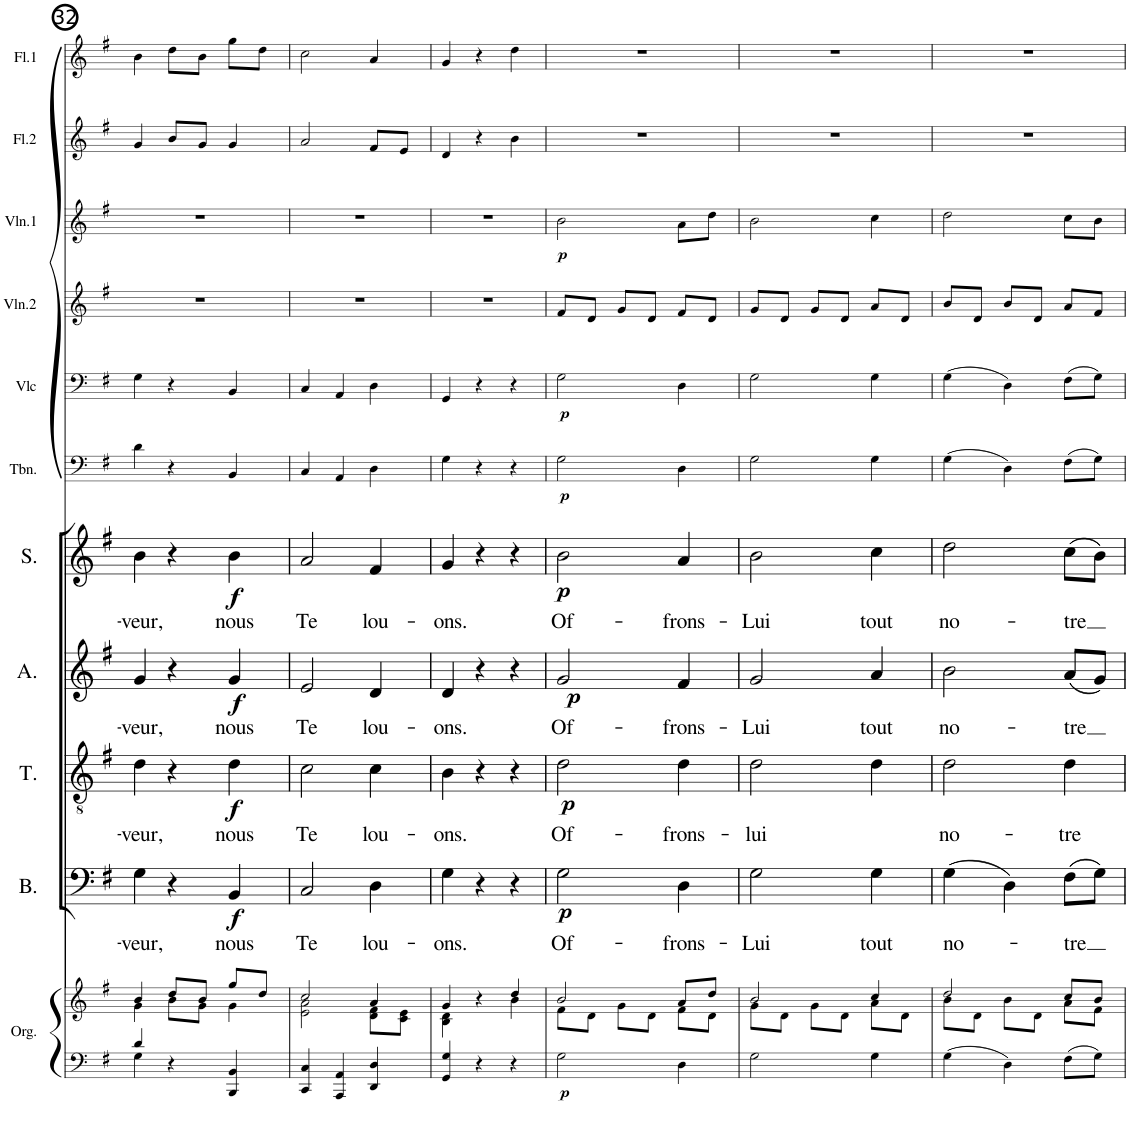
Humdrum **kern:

**kern	**kern	**dynam	**kern	**text	**dynam	**kern	**text	**dynam	**kern	**text	**dynam	**kern	**text	**dynam	**kern	**dynam	**kern	**dynam	**kern	**kern	**dynam	**kern	**kern
*part11	*part11	*part11	*part10	*part10	*part10	*part9	*part9	*part9	*part8	*part8	*part8	*part7	*part7	*part7	*part6	*part6	*part5	*part5	*part4	*part3	*part3	*part2	*part1
*staff12	*staff11	*staff11/12	*staff10	*staff10	*staff10	*staff9	*staff9	*staff9	*staff8	*staff8	*staff8	*staff7	*staff7	*staff7	*staff6	*staff6	*staff5	*staff5	*staff4	*staff3	*staff3	*staff2	*staff1
*I"Orgue	*	*	*I"Bass	*	*	*I"Ténor	*	*	*I"Alto	*	*	*I"Soprano	*	*	*I"Trombone	*	*I"Violoncelle	*	*I"Violon 2	*I"Violon 1	*	*I"Flûte 2	*I"Flûte 1
*I'Org.	*	*	*I'B.	*	*	*I'T.	*	*	*I'A.	*	*	*I'S.	*	*	*I'Tbn.	*	*I'Vlc	*	*I'Vln.2	*I'Vln.1	*	*I'Fl.2	*I'Fl.1
!!LO:PB:g=z
*clefF4	*clefG2	*	*clefF4	*	*	*clefGv2	*	*	*clefG2	*	*	*clefG2	*	*	*clefF4	*	*clefF4	*	*clefG2	*clefG2	*	*clefG2	*clefG2
*k[f#]	*k[f#]	*	*k[f#]	*	*	*k[f#]	*	*	*k[f#]	*	*	*k[f#]	*	*	*k[f#]	*	*k[f#]	*	*k[f#]	*k[f#]	*	*k[f#]	*k[f#]
*M3/4	*M3/4	*	*M3/4	*	*	*M3/4	*	*	*M3/4	*	*	*M3/4	*	*	*M3/4	*	*M3/4	*	*M3/4	*M3/4	*	*M3/4	*M3/4
=32	=32	=32	=32	=32	=32	=32	=32	=32	=32	=32	=32	=32	=32	=32	=32	=32	=32	=32	=32	=32	=32	=32	=32
*^	*^	*	*	*	*	*	*	*	*	*	*	*	*	*	*	*	*	*	*	*	*	*	*
!	!	!	!	!	!	!LO:LY:b	!	!	!LO:LY:b	!	!	!LO:LY:b	!	!	!LO:LY:b	!	!	!	!	!	!	!	!	!	!
4d/	4G\	4b/	4g\	.	4G\	-veur,	.	4d\	-veur,	.	4g/	-veur,	.	4b\	-veur,	.	4d\	.	4G\	.	2.r	2.r	.	4g/	4b\
4r	2ryy	8dd/L	8b\L	.	4r	.	.	4r	.	.	4r	.	.	4r	.	.	4r	.	4r	.	.	.	.	8b/L	8dd\L
.	.	8b/J	8g\J	.	.	.	.	.	.	.	.	.	.	.	.	.	.	.	.	.	.	.	.	8g/J	8b\J
!	!	!	!	!	!	!LO:LY:b	!LO:DY:b	!	!LO:LY:b	!LO:DY:b	!	!LO:LY:b	!LO:DY:b	!	!LO:LY:b	!LO:DY:b	!	!	!	!	!	!	!	!	!
4BBB/ 4BB/	.	8gg/L	4g\	.	4BB/	nous	f	4d\	nous	f	4g/	nous	f	4b\	nous	f	4BB/	.	4BB/	.	.	.	.	4g/	8gg\L
.	.	8dd/J	.	.	.	.	.	.	.	.	.	.	.	.	.	.	.	.	.	.	.	.	.	.	8dd\J
*v	*v	*	*	*	*	*	*	*	*	*	*	*	*	*	*	*	*	*	*	*	*	*	*	*	*
=33	=33	=33	=33	=33	=33	=33	=33	=33	=33	=33	=33	=33	=33	=33	=33	=33	=33	=33	=33	=33	=33	=33	=33	=33
!	!	!	!	!	!LO:LY:b	!	!	!LO:LY:b	!	!	!LO:LY:b	!	!	!LO:LY:b	!	!	!	!	!	!	!	!	!	!
4CC/ 4C/	2cc/	2e\ 2a\	.	2C/	Te	.	2c\	Te	.	2e/	Te	.	2a/	Te	.	4C/	.	4C/	.	2.r	2.r	.	2a/	2cc\
4AAA/ 4AA/	.	.	.	.	.	.	.	.	.	.	.	.	.	.	.	4AA/	.	4AA/	.	.	.	.	.	.
!	!	!	!	!	!LO:LY:b	!	!	!LO:LY:b	!	!	!LO:LY:b	!	!	!LO:LY:b	!	!	!	!	!	!	!	!	!	!
4DD/ 4D/	4a/	8d\ 8f#\L	.	4D\	lou-	.	4c\	lou-	.	4d/	lou-	.	4f#/	lou-	.	4D\	.	4D\	.	.	.	.	8f#/L	4a/
.	.	8c\ 8e\J	.	.	.	.	.	.	.	.	.	.	.	.	.	.	.	.	.	.	.	.	8e/J	.
=34	=34	=34	=34	=34	=34	=34	=34	=34	=34	=34	=34	=34	=34	=34	=34	=34	=34	=34	=34	=34	=34	=34	=34	=34
!	!	!	!	!	!LO:LY:b	!	!	!LO:LY:b	!	!	!LO:LY:b	!	!	!LO:LY:b	!	!	!	!	!	!	!	!	!	!
4GG/ 4G/	4g/	4B\ 4d\	.	4G\	-ons.	.	4B\	-ons.	.	4d/	-ons.	.	4g/	-ons.	.	4G\	.	4GG/	.	2.r	2.r	.	4d/	4g/
4r	4r	4ryy	.	4r	.	.	4r	.	.	4r	.	.	4r	.	.	4r	.	4r	.	.	.	.	4r	4r
4r	4dd/	4b\	.	4r	.	.	4r	.	.	4r	.	.	4r	.	.	4r	.	4r	.	.	.	.	4b\	4dd\
=35	=35	=35	=35	=35	=35	=35	=35	=35	=35	=35	=35	=35	=35	=35	=35	=35	=35	=35	=35	=35	=35	=35	=35	=35
!	!	!	!LO:DY:b=2	!	!LO:LY:b	!LO:DY:b	!	!LO:LY:b	!LO:DY:b	!	!LO:LY:b	!LO:DY:b	!	!LO:LY:b	!LO:DY:b	!	!LO:DY:b	!	!LO:DY:b	!	!	!LO:DY:b	!	!
2G\	2b/	8f#\L	p	2G\	Of-	p	2d\	Of-	p	2g/	Of-	p	2b\	Of-	p	2G\	p	2G\	p	8f#/L	2b\	p	2.r	2.r
.	.	8d\J	.	.	.	.	.	.	.	.	.	.	.	.	.	.	.	.	.	8d/J	.	.	.	.
.	.	8g\L	.	.	.	.	.	.	.	.	.	.	.	.	.	.	.	.	.	8g/L	.	.	.	.
.	.	8d\J	.	.	.	.	.	.	.	.	.	.	.	.	.	.	.	.	.	8d/J	.	.	.	.
!	!	!	!	!	!LO:LY:b	!	!	!LO:LY:b	!	!	!LO:LY:b	!	!	!LO:LY:b	!	!	!	!	!	!	!	!	!	!
4D\	8a/L	8f#\L	.	4D\	-frons-	.	4d\	-frons-	.	4f#/	-frons-	.	4a/	-frons-	.	4D\	.	4D\	.	8f#/L	8a\L	.	.	.
.	8dd/J	8d\J	.	.	.	.	.	.	.	.	.	.	.	.	.	.	.	.	.	8d/J	8dd\J	.	.	.
=36	=36	=36	=36	=36	=36	=36	=36	=36	=36	=36	=36	=36	=36	=36	=36	=36	=36	=36	=36	=36	=36	=36	=36	=36
!	!	!	!	!	!LO:LY:b	!	!	!LO:LY:b	!	!	!LO:LY:b	!	!	!LO:LY:b	!	!	!	!	!	!	!	!	!	!
2G\	2b/	8g\L	.	2G\	-Lui	.	2d\	-lui	.	2g/	-Lui	.	2b\	-Lui	.	2G\	.	2G\	.	8g/L	2b\	.	2.r	2.r
.	.	8d\J	.	.	.	.	.	.	.	.	.	.	.	.	.	.	.	.	.	8d/J	.	.	.	.
.	.	8g\L	.	.	.	.	.	.	.	.	.	.	.	.	.	.	.	.	.	8g/L	.	.	.	.
.	.	8d\J	.	.	.	.	.	.	.	.	.	.	.	.	.	.	.	.	.	8d/J	.	.	.	.
!	!	!	!	!	!LO:LY:b	!	!	!	!	!	!LO:LY:b	!	!	!LO:LY:b	!	!	!	!	!	!	!	!	!	!
4G\	4cc/	8a\L	.	4G\	tout	.	4d\	.	.	4a/	tout	.	4cc\	tout	.	4G\	.	4G\	.	8a/L	4cc\	.	.	.
.	.	8d\J	.	.	.	.	.	.	.	.	.	.	.	.	.	.	.	.	.	8d/J	.	.	.	.
=37	=37	=37	=37	=37	=37	=37	=37	=37	=37	=37	=37	=37	=37	=37	=37	=37	=37	=37	=37	=37	=37	=37	=37	=37
!	!	!	!	!	!LO:LY:b	!	!	!LO:LY:b	!	!	!LO:LY:b	!	!	!LO:LY:b	!	!	!	!	!	!	!	!	!	!
4G\	2dd/	8b\L	.	(4G\	no-	.	2d\	no-	.	2b\	no-	.	2dd\	no-	.	(4G\	.	(4G\	.	8b/L	2dd\	.	2.r	2.r
.	.	8d\J	.	.	.	.	.	.	.	.	.	.	.	.	.	.	.	.	.	8d/J	.	.	.	.
4D\	.	8b\L	.	4D\)	.	.	.	.	.	.	.	.	.	.	.	4D\)	.	4D\)	.	8b/L	.	.	.	.
.	.	8d\J	.	.	.	.	.	.	.	.	.	.	.	.	.	.	.	.	.	8d/J	.	.	.	.
!	!	!	!	!	!LO:LY:b	!	!	!LO:LY:b	!	!	!LO:LY:b	!	!	!LO:LY:b	!	!	!	!	!	!	!	!	!	!
8F#\L	8cc/L	8a\L	.	(8F#\L	-tre	.	4d\	-tre	.	(8a/L	-tre	.	(8cc\L	-tre	.	(8F#\L	.	(8F#\L	.	8a/L	8cc\L	.	.	.
8G\J	8b/J	8f#\J	.	8G\J)	.	.	.	.	.	8g/J)	.	.	8b\J)	.	.	8G\J)	.	8G\J)	.	8f#/J	8b\J	.	.	.
*	*v	*v	*	*	*	*	*	*	*	*	*	*	*	*	*	*	*	*	*	*	*	*	*	*
=	=	=	=	=	=	=	=	=	=	=	=	=	=	=	=	=	=	=	=	=	=	=	=
*-	*-	*-	*-	*-	*-	*-	*-	*-	*-	*-	*-	*-	*-	*-	*-	*-	*-	*-	*-	*-	*-	*-	*-
